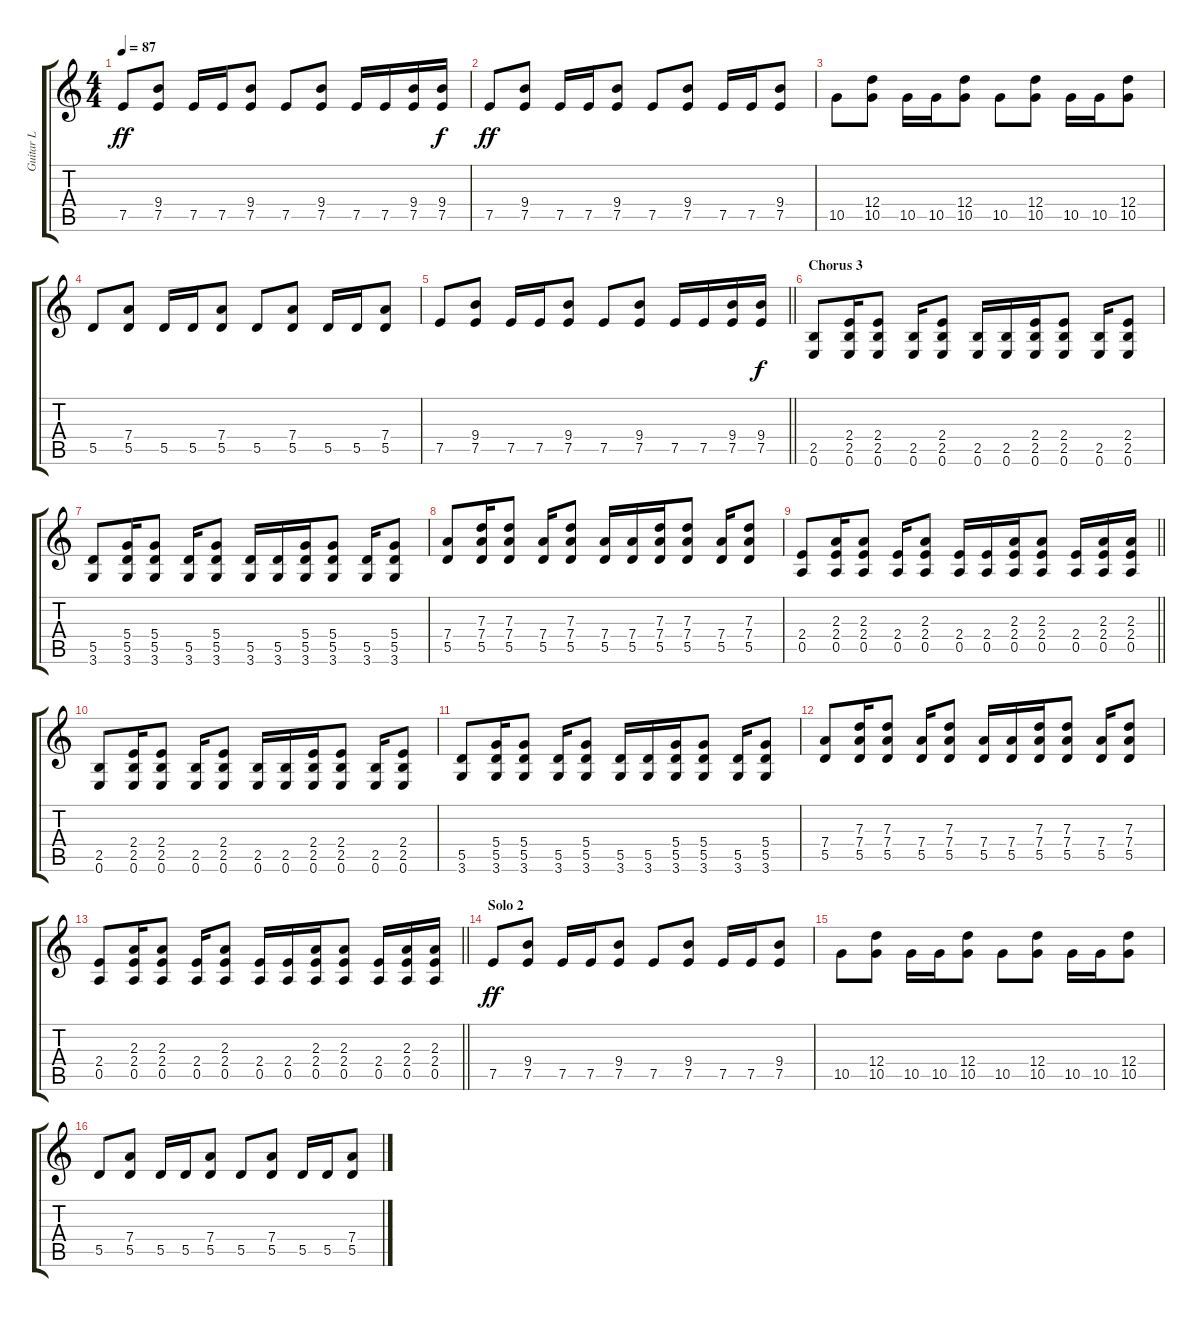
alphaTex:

\track ("Guitar L" "Guitar L") {instrument distortionguitar}
\staff {score tabs}
\tuning (E4 B3 G3 D3 A2 E2) {hide}
\ts (4 4)
\tempo 87
\clef g2
\ks c
7.5.8{dy ff} (9.4 7.5).8 7.5.16 7.5.16 (9.4 7.5).8 7.5.8 (9.4 7.5).8 7.5.16 7.5.16 (9.4 7.5).16 (9.4 7.5).16{dy f} |
7.5.8{dy ff} (9.4 7.5).8 7.5.16 7.5.16 (9.4 7.5).8 7.5.8 (9.4 7.5).8 7.5.16 7.5.16 (9.4 7.5).8 |
10.5.8 (12.4 10.5).8 10.5.16 10.5.16 (12.4 10.5).8 10.5.8 (12.4 10.5).8 10.5.16 10.5.16 (12.4 10.5).8 |
5.5.8 (7.4 5.5).8 5.5.16 5.5.16 (7.4 5.5).8 5.5.8 (7.4 5.5).8 5.5.16 5.5.16 (7.4 5.5).8 |
\barLineRight lightlight
7.5.8 (9.4 7.5).8 7.5.16 7.5.16 (9.4 7.5).8 7.5.8 (9.4 7.5).8 7.5.16 7.5.16 (9.4 7.5).16 (9.4 7.5).16{dy f} |
\section ("" "Chorus 3")
(2.5 0.6).8 (2.4 2.5 0.6).16 (2.4 2.5 0.6).8 (2.5 0.6).16 (2.4 2.5 0.6).8 (2.5 0.6).16 (2.5 0.6).16 (2.4 2.5 0.6).16 (2.4 2.5 0.6).8 (2.5 0.6).16 (2.4 2.5 0.6).8 |
(5.5 3.6).8 (5.4 5.5 3.6).16 (5.4 5.5 3.6).8 (5.5 3.6).16 (5.4 5.5 3.6).8 (5.5 3.6).16 (5.5 3.6).16 (5.4 5.5 3.6).16 (5.4 5.5 3.6).8 (5.5 3.6).16 (5.4 5.5 3.6).8 |
(7.4 5.5).8 (7.3 7.4 5.5).16 (7.3 7.4 5.5).8 (7.4 5.5).16 (7.3 7.4 5.5).8 (7.4 5.5).16 (7.4 5.5).16 (7.3 7.4 5.5).16 (7.3 7.4 5.5).8 (7.4 5.5).16 (7.3 7.4 5.5).8 |
\barLineRight lightlight
(2.4 0.5).8 (2.3 2.4 0.5).16 (2.3 2.4 0.5).8 (2.4 0.5).16 (2.3 2.4 0.5).8 (2.4 0.5).16 (2.4 0.5).16 (2.3 2.4 0.5).16 (2.3 2.4 0.5).8 (2.4 0.5).16 (2.3 2.4 0.5).16 (2.3 2.4 0.5).16 |
(2.5 0.6).8 (2.4 2.5 0.6).16 (2.4 2.5 0.6).8 (2.5 0.6).16 (2.4 2.5 0.6).8 (2.5 0.6).16 (2.5 0.6).16 (2.4 2.5 0.6).16 (2.4 2.5 0.6).8 (2.5 0.6).16 (2.4 2.5 0.6).8 |
(5.5 3.6).8 (5.4 5.5 3.6).16 (5.4 5.5 3.6).8 (5.5 3.6).16 (5.4 5.5 3.6).8 (5.5 3.6).16 (5.5 3.6).16 (5.4 5.5 3.6).16 (5.4 5.5 3.6).8 (5.5 3.6).16 (5.4 5.5 3.6).8 |
(7.4 5.5).8 (7.3 7.4 5.5).16 (7.3 7.4 5.5).8 (7.4 5.5).16 (7.3 7.4 5.5).8 (7.4 5.5).16 (7.4 5.5).16 (7.3 7.4 5.5).16 (7.3 7.4 5.5).8 (7.4 5.5).16 (7.3 7.4 5.5).8 |
\barLineRight lightlight
(2.4 0.5).8 (2.3 2.4 0.5).16 (2.3 2.4 0.5).8 (2.4 0.5).16 (2.3 2.4 0.5).8 (2.4 0.5).16 (2.4 0.5).16 (2.3 2.4 0.5).16 (2.3 2.4 0.5).8 (2.4 0.5).16 (2.3 2.4 0.5).16 (2.3 2.4 0.5).16 |
\section ("" "Solo 2")
7.5.8{dy ff} (9.4 7.5).8 7.5.16 7.5.16 (9.4 7.5).8 7.5.8 (9.4 7.5).8 7.5.16 7.5.16 (9.4 7.5).8 |
10.5.8 (12.4 10.5).8 10.5.16 10.5.16 (12.4 10.5).8 10.5.8 (12.4 10.5).8 10.5.16 10.5.16 (12.4 10.5).8 |
5.5.8 (7.4 5.5).8 5.5.16 5.5.16 (7.4 5.5).8 5.5.8 (7.4 5.5).8 5.5.16 5.5.16 (7.4 5.5).8
